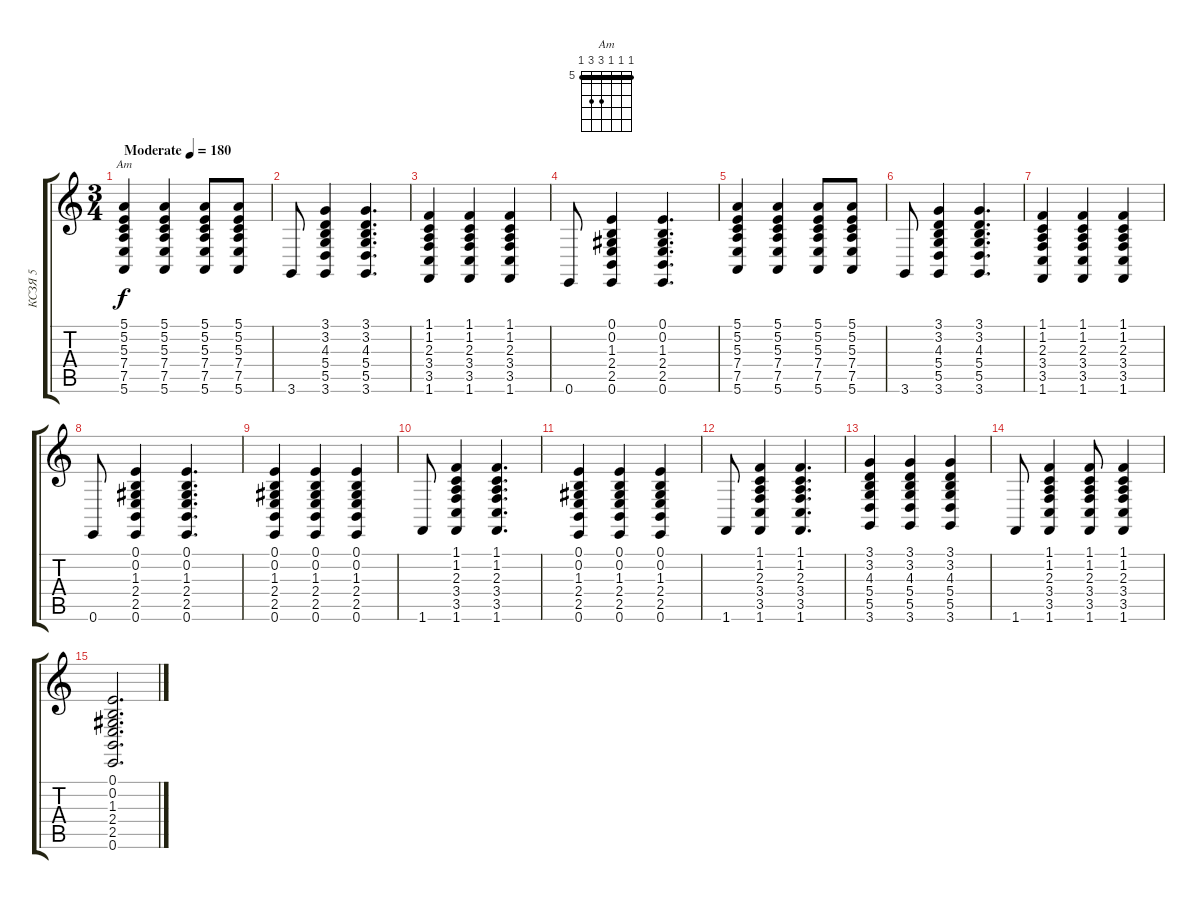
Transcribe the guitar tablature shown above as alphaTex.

\track ("КСЗЯ 5" "КСЗЯ 5") {instrument drawbarorgan}
\staff {score tabs}
\tuning (E4 B3 G3 D3 A2 E2) {hide}
\chord ("Am" 5 5 5 7 7 5) {firstfret 5 barre 5}
\ts (3 4)
\tempo (180 "Moderate")
\clef g2
\ks c
(5.1 5.2 5.3 7.4 7.5 5.6).4{ch "Am" dy f instrument drawbarorgan} (5.1 5.2 5.3 7.4 7.5 5.6).4 (5.1 5.2 5.3 7.4 7.5 5.6).8 (5.1 5.2 5.3 7.4 7.5 5.6).8 |
3.6.8 (3.1 3.2 4.3 5.4 5.5 3.6).4 (3.1 3.2 4.3 5.4 5.5 3.6).4{d} |
(1.1 1.2 2.3 3.4 3.5 1.6).4 (1.1 1.2 2.3 3.4 3.5 1.6).4 (1.1 1.2 2.3 3.4 3.5 1.6).4 |
0.6.8 (0.1 0.2 1.3 2.4 2.5 0.6).4 (0.1 0.2 1.3 2.4 2.5 0.6).4{d} |
(5.1 5.2 5.3 7.4 7.5 5.6).4 (5.1 5.2 5.3 7.4 7.5 5.6).4 (5.1 5.2 5.3 7.4 7.5 5.6).8 (5.1 5.2 5.3 7.4 7.5 5.6).8 |
3.6.8 (3.1 3.2 4.3 5.4 5.5 3.6).4 (3.1 3.2 4.3 5.4 5.5 3.6).4{d} |
(1.1 1.2 2.3 3.4 3.5 1.6).4 (1.1 1.2 2.3 3.4 3.5 1.6).4 (1.1 1.2 2.3 3.4 3.5 1.6).4 |
0.6.8 (0.1 0.2 1.3 2.4 2.5 0.6).4 (0.1 0.2 1.3 2.4 2.5 0.6).4{d} |
(0.1 0.2 1.3 2.4 2.5 0.6).4 (0.1 0.2 1.3 2.4 2.5 0.6).4 (0.1 0.2 1.3 2.4 2.5 0.6).4 |
1.6.8 (1.1 1.2 2.3 3.4 3.5 1.6).4 (1.1 1.2 2.3 3.4 3.5 1.6).4{d} |
(0.1 0.2 1.3 2.4 2.5 0.6).4 (0.1 0.2 1.3 2.4 2.5 0.6).4 (0.1 0.2 1.3 2.4 2.5 0.6).4 |
1.6.8 (1.1 1.2 2.3 3.4 3.5 1.6).4 (1.1 1.2 2.3 3.4 3.5 1.6).4{d} |
(3.1 3.2 4.3 5.4 5.5 3.6).4 (3.1 3.2 4.3 5.4 5.5 3.6).4 (3.1 3.2 4.3 5.4 5.5 3.6).4 |
1.6.8 (1.1 1.2 2.3 3.4 3.5 1.6).4 (1.1 1.2 2.3 3.4 3.5 1.6).8 (1.1 1.2 2.3 3.4 3.5 1.6).4 |
(0.1 0.2 1.3 2.4 2.5 0.6).2{d}
